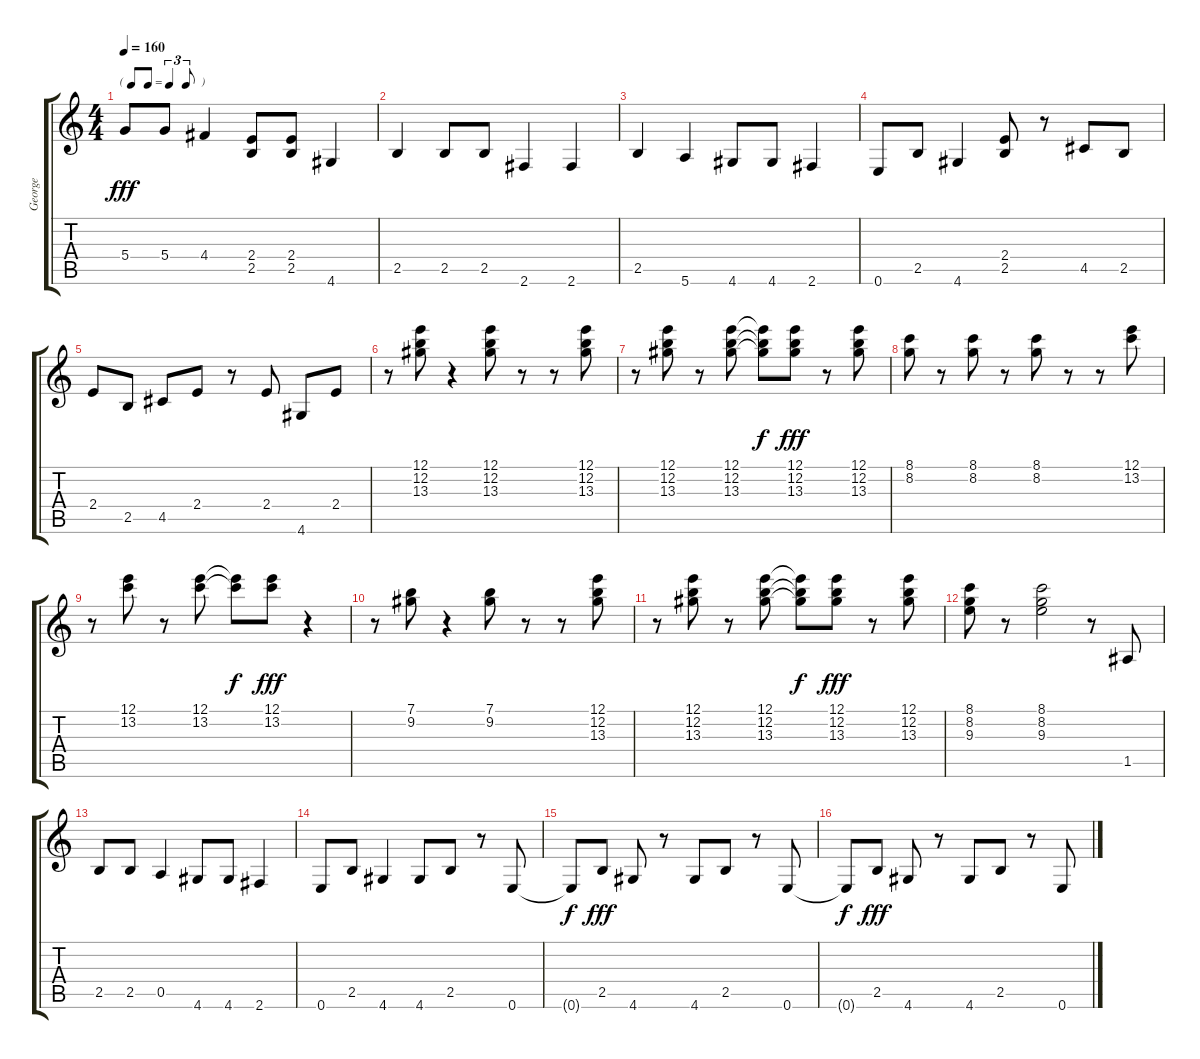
\track ("George" "George") {instrument electricguitarmuted}
\staff {score tabs}
\tuning (E4 B3 G3 D3 A2 E2) {hide}
\ts (4 4)
\tf triplet8th
\tempo 160
\clef g2
\ks c
5.4.8{dy fff} 5.4.8 4.4.4 (2.4 2.5).8 (2.4 2.5).8 4.6.4 |
2.5.4 2.5.8 2.5.8 2.6.4 2.6.4 |
2.5.4 5.6.4 4.6.8 4.6.8 2.6.4 |
0.6.8 2.5.8 4.6.4 (2.4 2.5).8 r.8 4.5.8 2.5.8 |
2.4.8 2.5.8 4.5.8 2.4.8 r.8 2.4.8 4.6.8 2.4.8 |
r.8 (12.1 12.2 13.3).8 r.4 (12.1 12.2 13.3).8 r.8 r.8 (12.1 12.2 13.3).8 |
r.8 (12.1 12.2 13.3).8 r.8 (12.1 12.2 13.3).8 (12.1{t} 12.2{t} 13.3{t}).8{dy f} (12.1 12.2 13.3).8{dy fff} r.8 (12.1 12.2 13.3).8 |
(8.1 8.2).8 r.8 (8.1 8.2).8 r.8 (8.1 8.2).8 r.8 r.8 (12.1 13.2).8 |
r.8 (12.1 13.2).8 r.8 (12.1 13.2).8 (12.1{t} 13.2{t}).8{dy f} (12.1 13.2).8{dy fff} r.4 |
r.8 (7.1 9.2).8 r.4 (7.1 9.2).8 r.8 r.8 (12.1 12.2 13.3).8 |
r.8 (12.1 12.2 13.3).8 r.8 (12.1 12.2 13.3).8 (12.1{t} 12.2{t} 13.3{t}).8{dy f} (12.1 12.2 13.3).8{dy fff} r.8 (12.1 12.2 13.3).8 |
(8.1 8.2 9.3).8 r.8 (8.1 8.2 9.3).2 r.8 1.5.8 |
2.5.8 2.5.8 0.5.4 4.6.8 4.6.8 2.6.4 |
0.6.8 2.5.8 4.6.4 4.6.8 2.5.8 r.8 0.6.8 |
0.6{t}.8{dy f} 2.5.8{dy fff} 4.6.8 r.8 4.6.8 2.5.8 r.8 0.6.8 |
0.6{t}.8{dy f} 2.5.8{dy fff} 4.6.8 r.8 4.6.8 2.5.8 r.8 0.6.8
